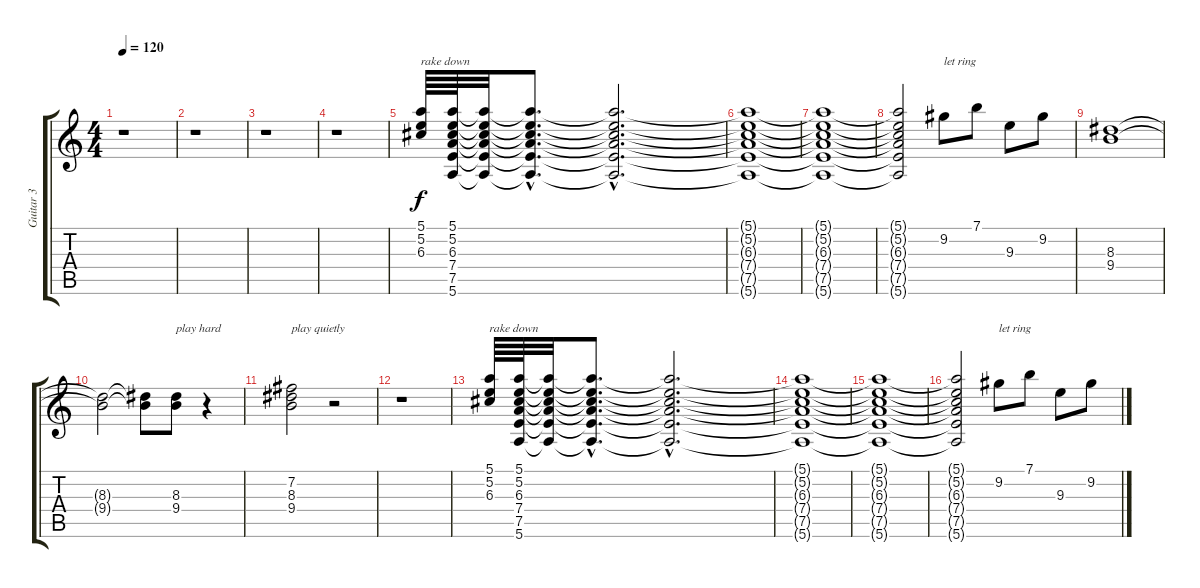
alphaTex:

\track ("Guitar 3" "Guitar 3") {instrument electricguitarjazz}
\staff {score tabs}
\tuning (E4 B3 G3 D3 A2 E2) {hide}
\ts (4 4)
\tempo 120
\clef g2
\ks c
r.1{dy f} |
r.1 |
r.1 |
r.1 |
(5.1 5.2 6.3).64{txt "rake down"} (5.1 5.2 6.3 7.4 7.5 5.6).64 (5.1{t} 5.2{t} 6.3{t} 7.4{t} 7.5{t} 5.6{t}).32 (5.1{hac t} 5.2{hac t} 6.3{hac t} 7.4{hac t} 7.5{hac t} 5.6{hac t}).8{d} (5.1{hac t} 5.2{hac t} 6.3{hac t} 7.4{hac t} 7.5{hac t} 5.6{hac t}).2{d} |
(5.1{t} 5.2{t} 6.3{t} 7.4{t} 7.5{t} 5.6{t}).1 |
(5.1{t} 5.2{t} 6.3{t} 7.4{t} 7.5{t} 5.6{t}).1 |
(5.1{t} 5.2{t} 6.3{t} 7.4{t} 7.5{t} 5.6{t}).2 9.2.8{txt "let ring"} 7.1.8 9.3.8 9.2.8 |
(8.3 9.4).1 |
(8.3{t} 9.4{t}).2 (8.3{t} 9.4{t}).8 (8.3 9.4).8{txt "play hard"} r.4 |
(7.2 8.3 9.4).2{txt "play quietly"} r.2 |
r.1 |
(5.1 5.2 6.3).64{txt "rake down"} (5.1 5.2 6.3 7.4 7.5 5.6).64 (5.1{t} 5.2{t} 6.3{t} 7.4{t} 7.5{t} 5.6{t}).32 (5.1{hac t} 5.2{hac t} 6.3{hac t} 7.4{hac t} 7.5{hac t} 5.6{hac t}).8{d} (5.1{hac t} 5.2{hac t} 6.3{hac t} 7.4{hac t} 7.5{hac t} 5.6{hac t}).2{d} |
(5.1{t} 5.2{t} 6.3{t} 7.4{t} 7.5{t} 5.6{t}).1 |
(5.1{t} 5.2{t} 6.3{t} 7.4{t} 7.5{t} 5.6{t}).1 |
(5.1{t} 5.2{t} 6.3{t} 7.4{t} 7.5{t} 5.6{t}).2 9.2.8{txt "let ring"} 7.1.8 9.3.8 9.2.8
